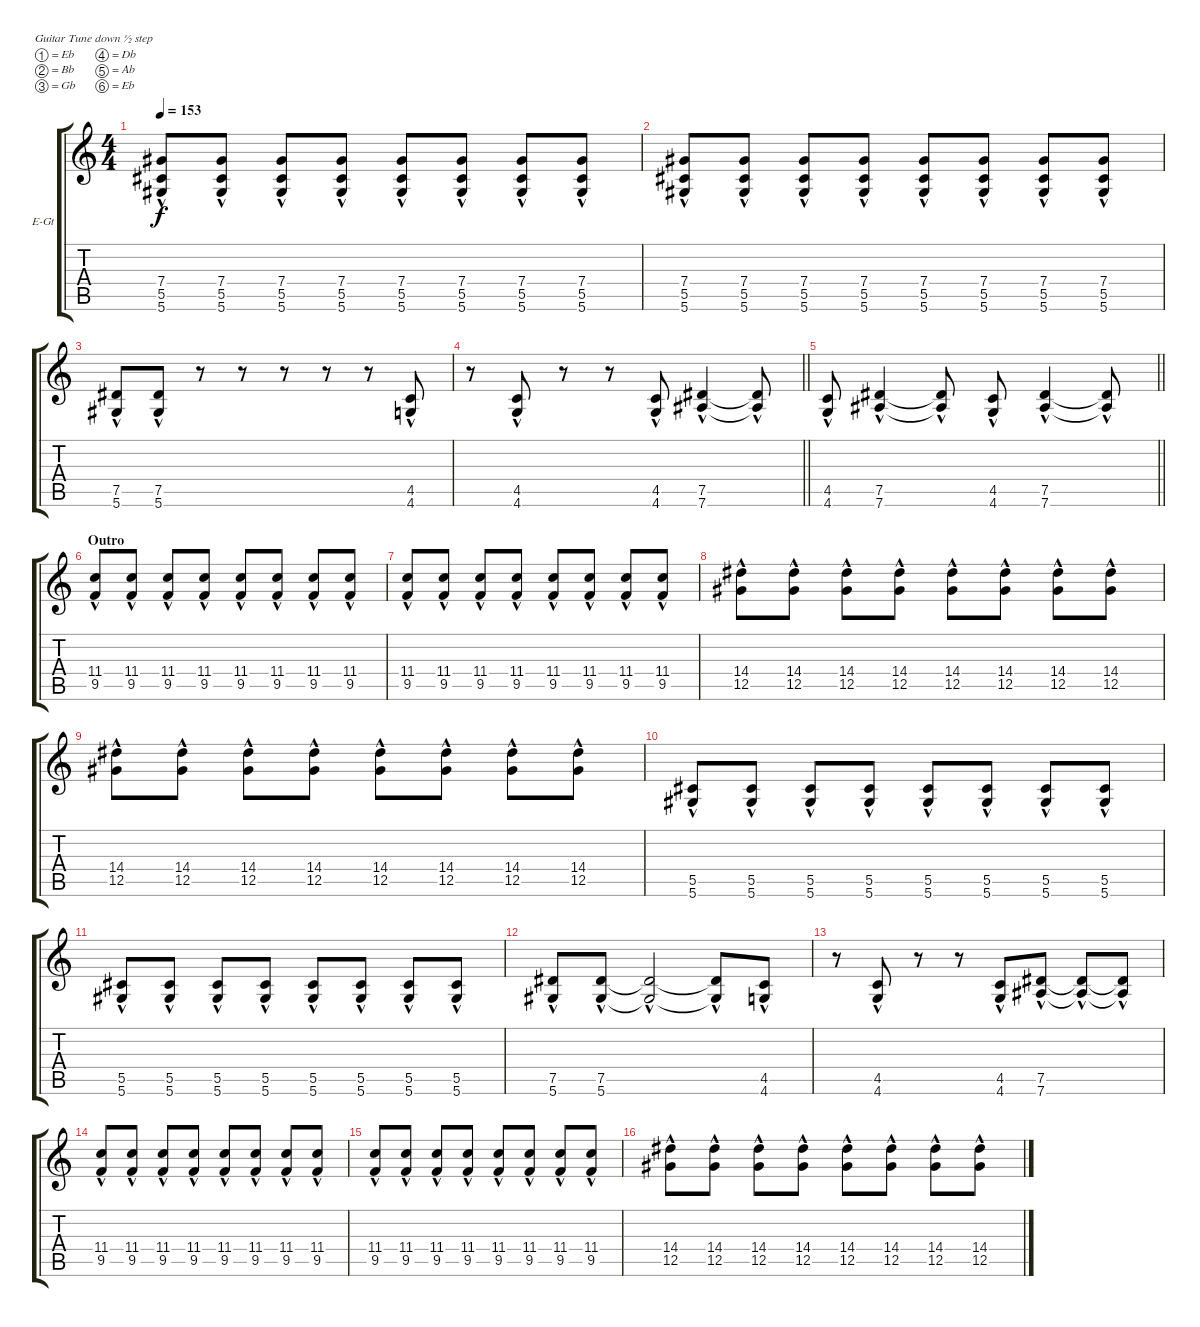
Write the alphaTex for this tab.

\bracketExtendMode groupsimilarinstruments
\firstSystemTrackNameOrientation horizontal
\otherSystemsTrackNameOrientation horizontal
\track ("Rhythm Guitar" "E-Gt") {solo instrument distortionguitar}
\staff {score tabs}
\tuning (Eb4 Bb3 Gb3 Db3 Ab2 Eb2)
\ts (4 4)
\tempo 153
\clef g2
\ks c
(7.4{hac} 5.5{hac} 5.6{hac}).8{dy f} (7.4{hac} 5.5{hac} 5.6{hac}).8 (7.4{hac} 5.5{hac} 5.6{hac}).8 (7.4{hac} 5.5{hac} 5.6{hac}).8 (7.4{hac} 5.5{hac} 5.6{hac}).8 (7.4{hac} 5.5{hac} 5.6{hac}).8 (7.4{hac} 5.5{hac} 5.6{hac}).8 (7.4{hac} 5.5{hac} 5.6{hac}).8 |
(7.4{hac} 5.5{hac} 5.6{hac}).8 (7.4{hac} 5.5{hac} 5.6{hac}).8 (7.4{hac} 5.5{hac} 5.6{hac}).8 (7.4{hac} 5.5{hac} 5.6{hac}).8 (7.4{hac} 5.5{hac} 5.6{hac}).8 (7.4{hac} 5.5{hac} 5.6{hac}).8 (7.4{hac} 5.5{hac} 5.6{hac}).8 (7.4{hac} 5.5{hac} 5.6{hac}).8 |
(7.5{hac} 5.6{hac}).8 (7.5{hac} 5.6{hac}).8 r.8 r.8 r.8 r.8 r.8 (4.5{hac} 4.6{hac}).8 |
\barLineRight lightlight
r.8 (4.5{hac} 4.6{hac}).8 r.8 r.8 (4.5{hac} 4.6{hac}).8 (7.5{hac} 7.6{hac}).4 (7.5{hac t} 7.6{hac t}).8 |
\barLineRight lightlight
(4.5{hac} 4.6{hac}).8 (7.5{hac} 7.6{hac}).4 (7.5{hac t} 7.6{hac t}).8 (4.5{hac} 4.6{hac}).8 (7.5{hac} 7.6{hac}).4 (7.5{hac t} 7.6{hac t}).8 |
\section ("" "Outro")
(11.4{hac} 9.5{hac}).8 (11.4{hac} 9.5{hac}).8 (11.4{hac} 9.5{hac}).8 (11.4{hac} 9.5{hac}).8 (11.4{hac} 9.5{hac}).8 (11.4{hac} 9.5{hac}).8 (11.4{hac} 9.5{hac}).8 (11.4{hac} 9.5{hac}).8 |
(11.4{hac} 9.5{hac}).8 (11.4{hac} 9.5{hac}).8 (11.4{hac} 9.5{hac}).8 (11.4{hac} 9.5{hac}).8 (11.4{hac} 9.5{hac}).8 (11.4{hac} 9.5{hac}).8 (11.4{hac} 9.5{hac}).8 (11.4{hac} 9.5{hac}).8 |
(14.4{hac} 12.5{hac}).8 (14.4{hac} 12.5{hac}).8 (14.4{hac} 12.5{hac}).8 (14.4{hac} 12.5{hac}).8 (14.4{hac} 12.5{hac}).8 (14.4{hac} 12.5{hac}).8 (14.4{hac} 12.5{hac}).8 (14.4{hac} 12.5{hac}).8 |
(14.4{hac} 12.5{hac}).8 (14.4{hac} 12.5{hac}).8 (14.4{hac} 12.5{hac}).8 (14.4{hac} 12.5{hac}).8 (14.4{hac} 12.5{hac}).8 (14.4{hac} 12.5{hac}).8 (14.4{hac} 12.5{hac}).8 (14.4{hac} 12.5{hac}).8 |
(5.5{hac} 5.6{hac}).8 (5.5{hac} 5.6{hac}).8 (5.5{hac} 5.6{hac}).8 (5.5{hac} 5.6{hac}).8 (5.5{hac} 5.6{hac}).8 (5.5{hac} 5.6{hac}).8 (5.5{hac} 5.6{hac}).8 (5.5{hac} 5.6{hac}).8 |
(5.5{hac} 5.6{hac}).8 (5.5{hac} 5.6{hac}).8 (5.5{hac} 5.6{hac}).8 (5.5{hac} 5.6{hac}).8 (5.5{hac} 5.6{hac}).8 (5.5{hac} 5.6{hac}).8 (5.5{hac} 5.6{hac}).8 (5.5{hac} 5.6{hac}).8 |
(7.5{hac} 5.6{hac}).8 (7.5{hac} 5.6{hac}).8 (7.5{hac t} 5.6{hac t}).2 (7.5{hac t} 5.6{hac t}).8 (4.5{hac} 4.6{hac}).8 |
r.8 (4.5{hac} 4.6{hac}).8 r.8 r.8 (4.5{hac} 4.6{hac}).8 (7.5{hac} 7.6{hac}).8 (7.5{hac t} 7.6{hac t}).8 (7.5{hac t} 7.6{hac t}).8 |
(11.4{hac} 9.5{hac}).8 (11.4{hac} 9.5{hac}).8 (11.4{hac} 9.5{hac}).8 (11.4{hac} 9.5{hac}).8 (11.4{hac} 9.5{hac}).8 (11.4{hac} 9.5{hac}).8 (11.4{hac} 9.5{hac}).8 (11.4{hac} 9.5{hac}).8 |
(11.4{hac} 9.5{hac}).8 (11.4{hac} 9.5{hac}).8 (11.4{hac} 9.5{hac}).8 (11.4{hac} 9.5{hac}).8 (11.4{hac} 9.5{hac}).8 (11.4{hac} 9.5{hac}).8 (11.4{hac} 9.5{hac}).8 (11.4{hac} 9.5{hac}).8 |
(14.4{hac} 12.5{hac}).8 (14.4{hac} 12.5{hac}).8 (14.4{hac} 12.5{hac}).8 (14.4{hac} 12.5{hac}).8 (14.4{hac} 12.5{hac}).8 (14.4{hac} 12.5{hac}).8 (14.4{hac} 12.5{hac}).8 (14.4{hac} 12.5{hac}).8
